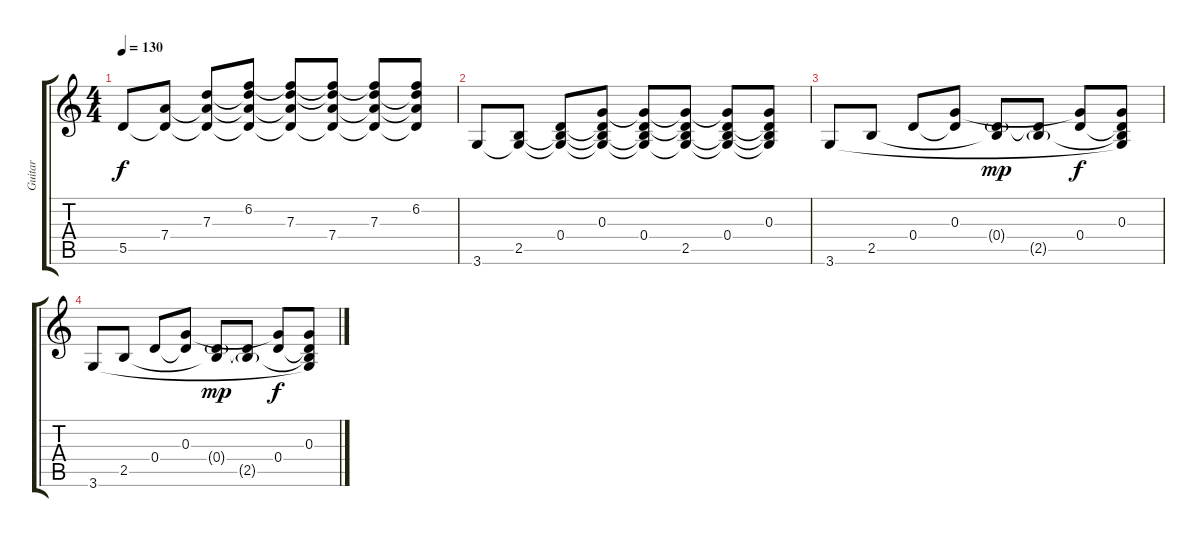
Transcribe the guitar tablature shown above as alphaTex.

\track ("Guitar" "Guitar") {instrument acousticguitarnylon}
\staff {score tabs}
\tuning (E4 B3 G3 D3 A2 E2) {hide}
\ts (4 4)
\tempo 130
\clef g2
\ks c
5.5.8{dy f} (7.4 5.5{t}).8 (7.3 7.4{t} 5.5{t}).8 (6.2 7.3{t} 7.4{t} 5.5{t}).8 (6.2{t} 7.3 7.4{t} 5.5{t}).8 (6.2{t} 7.3{t} 7.4 5.5{t}).8 (6.2{t} 7.3 7.4{t} 5.5{t}).8 (6.2 7.3{t} 7.4{t} 5.5{t}).8 |
3.6.8 (2.5 3.6{t}).8 (0.4 2.5{t} 3.6{t}).8 (0.3 0.4{t} 2.5{t} 3.6{t}).8 (0.3{t} 0.4 2.5{t} 3.6{t}).8 (0.3{t} 0.4{t} 2.5 3.6{t}).8 (0.3{t} 0.4 2.5{t} 3.6{t}).8 (0.3 0.4{t} 2.5{t} 3.6{t}).8 |
3.6.8 2.5.8 0.4.8 (0.3 0.4{t}).8 (0.4{g} 2.5{t}).8{dy mp} (0.4{t} 2.5{g}).8 (0.3{t} 0.4).8{dy f} (0.3 0.4{t} 2.5{t} 3.6{t}).8 |
3.6.8 2.5.8 0.4.8 (0.3 0.4{t}).8 (0.4{g} 2.5{t}).8{dy mp} (0.4{t} 2.5{g}).8 (0.3{t} 0.4).8{dy f} (0.3 0.4{t} 2.5{t} 3.6{t}).8
